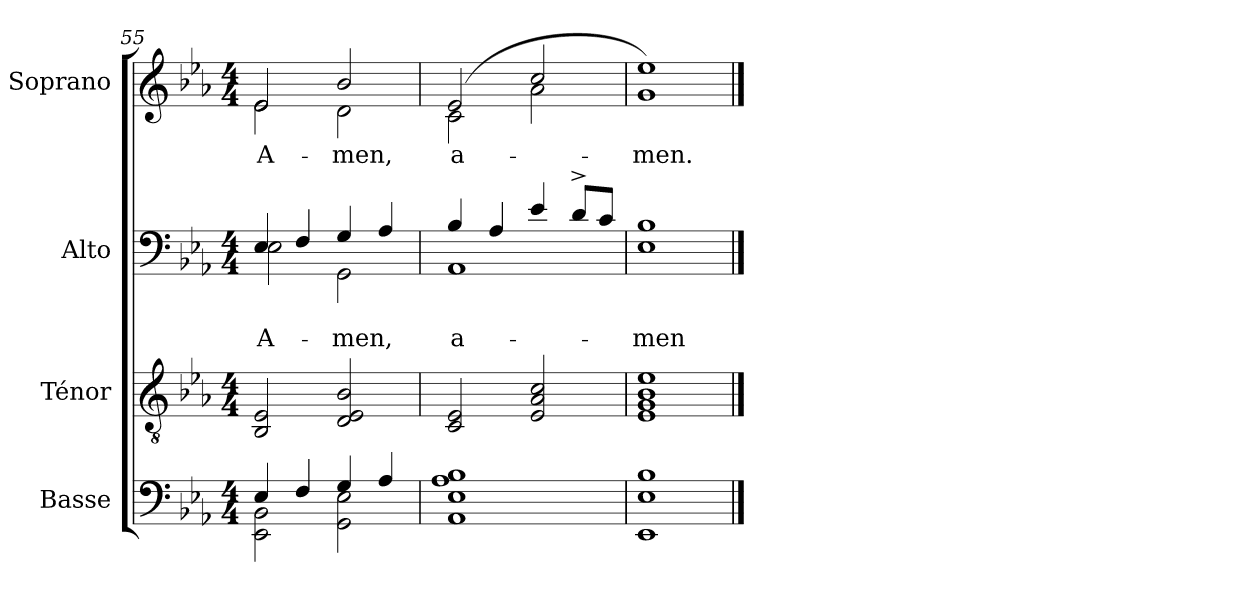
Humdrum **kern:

**kern	**text	**kern	**text	**kern	**text	**text	**kern	**text
*part4	*part4	*part3	*part3	*part2	*part2	*part2	*part1	*part1
*staff4	*staff4	*staff3	*staff3	*staff2	*staff2	*staff2	*staff1	*staff1
*I"Basse	*	*I"Ténor	*	*I"Alto	*	*	*I"Soprano	*
*I'B	*	*I'T	*	*I'A	*	*	*I'S	*
*clefF4	*	*clefGv2	*	*clefF4	*	*	*clefG2	*
*k[b-e-a-]	*	*k[b-e-a-]	*	*k[b-e-a-]	*	*	*k[b-e-a-]	*
*E-:	*	*E-:	*	*E-:	*	*	*E-:	*
*M4/4	*	*M4/4	*	*M4/4	*	*	*M4/4	*
=55	=55	=55	=55	=55	=55	=55	=55	=55
*^	*	*	*	*	*	*	*	*
!	!	!	!	!	!	!	!LO:LY:b	!	!LO:LY:b
*	*	*	*	*	*^	*	*	*^	*
4E-/	2EE-\ 2BB-\	.	2BB-/ 2E-/	.	4E-/	2E-\	.	A-	2e-/	2e-\	-A-
4F/	.	.	.	.	4F/	.	.	.	.	.	.
!	!	!	!	!	!	!	!	!LO:LY:b	!	!	!LO:LY:b
4G/	2GG\ 2E-\	.	2D/ 2E-/ 2B-/	.	4G/	2GG\	.	-men,	2b-/	2d\	-men,
4A-/	.	.	.	.	(4A-/	.	.	.	.	.	.
*v	*v	*	*	*	*	*	*	*	*	*	*
=56	=56	=56	=56	=56	=56	=56	=56	=56	=56	=56
!	!	!	!	!	!	!	!LO:LY:b	!	!	!LO:LY:b
1AA- 1E- 1A- 1B-	.	2C/ 2E-/	.	4B-/	1AA-	.	a-	(2e-/	2c\	a-
.	.	.	.	4A-/	.	.	.	.	.	.
.	.	2E-/ 2A-/ 2c/	.	4e-/	.	.	.	2cc/	2a-\	.
.	.	.	.	8d^>/L	.	.	.	.	.	.
.	.	.	.	8c/J	.	.	.	.	.	.
*	*	*	*	*v	*v	*	*	*	*	*
*	*	*	*	*	*	*	*v	*v	*
=57	=57	=57	=57	=57	=57	=57	=57	=57
!	!	!	!	!	!	!LO:LY:b	!	!LO:LY:b
1EE- 1E- 1B-	.	1E- 1G 1B- 1e-	.	1E- 1B-	.	-men	1g 1ee-)	-men.
==	==	==	==	==	==	==	==	==
*-	*-	*-	*-	*-	*-	*-	*-	*-
